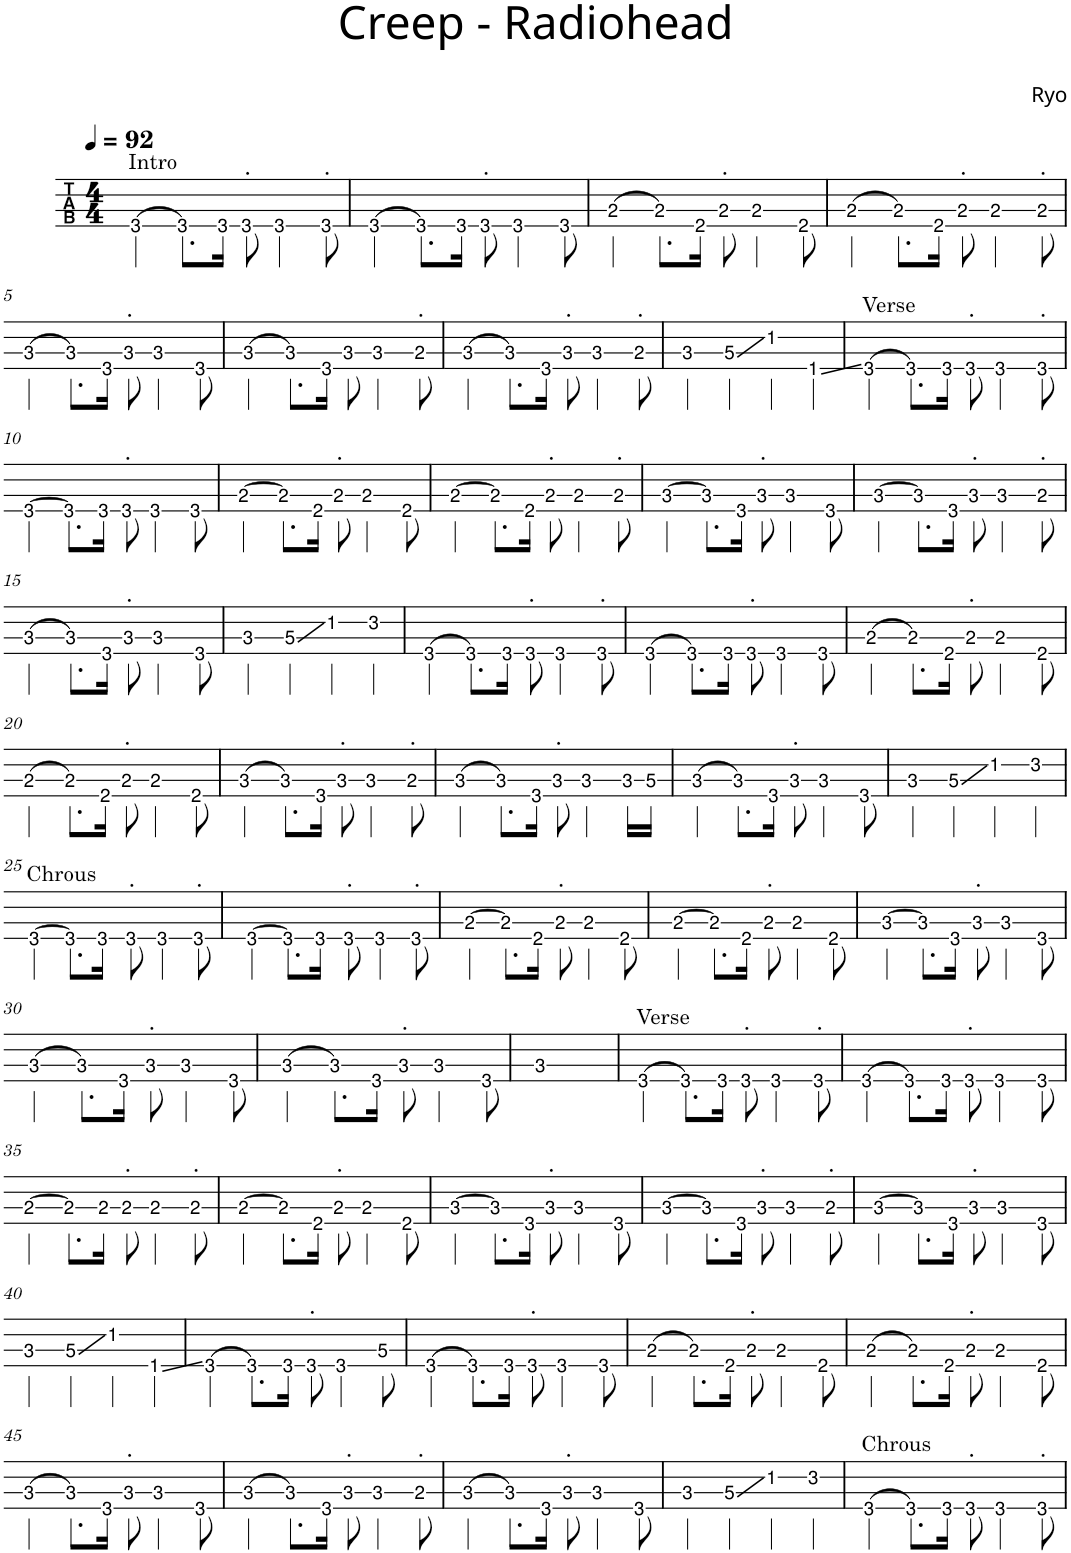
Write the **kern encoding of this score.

**kern	**kern
*part1	*part1
*staff2	*staff1
*I"Bass Guitar	*
*I'B. Guit.	*
*stria5	*stria4
*clefF4	*
*Trd7c12	*Trd7c12
*k[]	*k[]
*M4/4	*M4/4
*MM92	*MM92
=1	=1
!	!LO:TX:a:t=Intro
[4GG	[4GG\
8.GG/L]	8.GG\L]
16GG/Jk	16GG\Jk
8GG'	8GG'\
4GG	4GG\
8GG'	8GG'\
=2	=2
[4GG	[4GG\
8.GG/L]	8.GG\L]
16GG/Jk	16GG\Jk
8GG'	8GG'\
4GG	4GG\
8GG	8GG\
=3	=3
[4BB	[4BB\
8.BB/L]	8.BB\L]
16FF#X/Jk	16FF#\Jk
8BB'	8BB'\
4BB	4BB\
8FF#	8FF#\
=4	=4
[4BB	[4BB\
8.BB/L]	8.BB\L]
16FF#X/Jk	16FF#\Jk
8BB'	8BB'\
4BB	4BB\
8BB'	8BB'\
!!LO:LB:g=z
=5	=5
[4C	[4C\
8.C/L]	8.C\L]
16GG/Jk	16GG\Jk
8C'	8C'\
4C	4C\
8GG	8GG\
=6	=6
[4C	[4C\
8.C/L]	8.C\L]
16GG/Jk	16GG\Jk
8C	8C\
4C	4C\
8BB'	8BB'\
=7	=7
[4C	[4C\
8.C/L]	8.C\L]
16GG/Jk	16GG\Jk
8C'	8C'\
4C	4C\
8BB'	8BB'\
=8	=8
4C	4C\
4D	4D\
4E-X	4E-\
4FF	4FF\
=9	=9
!	!LO:TX:a:t=Verse
[4GG	[4GG\
8.GG/L]	8.GG\L]
16GG/Jk	16GG\Jk
8GG'	8GG'\
4GG	4GG\
8GG'	8GG'\
!!LO:LB:g=z
=10	=10
[4GG	[4GG\
8.GG/L]	8.GG\L]
16GG/Jk	16GG\Jk
8GG'	8GG'\
4GG	4GG\
8GG	8GG\
=11	=11
[4BB	[4BB\
8.BB/L]	8.BB\L]
16FF#X/Jk	16FF#\Jk
8BB'	8BB'\
4BB	4BB\
8FF#	8FF#\
=12	=12
[4BB	[4BB\
8.BB/L]	8.BB\L]
16FF#X/Jk	16FF#\Jk
8BB'	8BB'\
4BB	4BB\
8BB'	8BB'\
=13	=13
[4C	[4C\
8.C/L]	8.C\L]
16GG/Jk	16GG\Jk
8C'	8C'\
4C	4C\
8GG	8GG\
=14	=14
[4C	[4C\
8.C/L]	8.C\L]
16GG/Jk	16GG\Jk
8C'	8C'\
4C	4C\
8BB'	8BB'\
!!LO:LB:g=z
=15	=15
[4C	[4C\
8.C/L]	8.C\L]
16GG/Jk	16GG\Jk
8C'	8C'\
4C	4C\
8GG	8GG\
=16	=16
4C	4C\
4D	4D\
4E-X	4E-\
4F	4F\
=17	=17
[4GG	[4GG\
8.GG/L]	8.GG\L]
16GG/Jk	16GG\Jk
8GG'	8GG'\
4GG	4GG\
8GG'	8GG'\
=18	=18
[4GG	[4GG\
8.GG/L]	8.GG\L]
16GG/Jk	16GG\Jk
8GG'	8GG'\
4GG	4GG\
8GG	8GG\
=19	=19
[4BB	[4BB\
8.BB/L]	8.BB\L]
16FF#X/Jk	16FF#\Jk
8BB'	8BB'\
4BB	4BB\
8FF#	8FF#\
!!LO:LB:g=z
=20	=20
[4BB	[4BB\
8.BB/L]	8.BB\L]
16FF#X/Jk	16FF#\Jk
8BB'	8BB'\
4BB	4BB\
8FF#	8FF#\
=21	=21
[4C	[4C\
8.C/L]	8.C\L]
16GG/Jk	16GG\Jk
8C'	8C'\
4C	4C\
8BB'	8BB'\
=22	=22
[4C	[4C\
8.C/L]	8.C\L]
16GG/Jk	16GG\Jk
8C'	8C'\
4C	4C\
16C/LL	16C\LL
16D/JJ	16D\JJ
=23	=23
[4C	[4C\
8.C/L]	8.C\L]
16GG/Jk	16GG\Jk
8C'	8C'\
4C	4C\
8GG	8GG\
=24	=24
4C	4C\
4D	4D\
4E-X	4E-\
4F	4F\
!!LO:LB:g=z
=25	=25
!	!LO:TX:a:t=Chrous
[4GG	[4GG\
8.GG/L]	8.GG\L]
16GG/Jk	16GG\Jk
8GG'	8GG'\
4GG	4GG\
8GG'	8GG'\
=26	=26
[4GG	[4GG\
8.GG/L]	8.GG\L]
16GG/Jk	16GG\Jk
8GG'	8GG'\
4GG	4GG\
8GG'	8GG'\
=27	=27
[4BB	[4BB\
8.BB/L]	8.BB\L]
16FF#X/Jk	16FF#\Jk
8BB'	8BB'\
4BB	4BB\
8FF#	8FF#\
=28	=28
[4BB	[4BB\
8.BB/L]	8.BB\L]
16FF#X/Jk	16FF#\Jk
8BB'	8BB'\
4BB	4BB\
8FF#	8FF#\
=29	=29
[4C	[4C\
8.C/L]	8.C\L]
16GG/Jk	16GG\Jk
8C'	8C'\
4C	4C\
8GG	8GG\
!!LO:LB:g=z
=30	=30
[4C	[4C\
8.C/L]	8.C\L]
16GG/Jk	16GG\Jk
8C'	8C'\
4C	4C\
8GG	8GG\
=31	=31
[4C	[4C\
8.C/L]	8.C\L]
16GG/Jk	16GG\Jk
8C'	8C'\
4C	4C\
8GG	8GG\
=32	=32
1C	1C
=33	=33
!	!LO:TX:a:t=Verse
[4GG	[4GG\
8.GG/L]	8.GG\L]
16GG/Jk	16GG\Jk
8GG'	8GG'\
4GG	4GG\
8GG'	8GG'\
=34	=34
[4GG	[4GG\
8.GG/L]	8.GG\L]
16GG/Jk	16GG\Jk
8GG'	8GG'\
4GG	4GG\
8GG	8GG\
!!LO:LB:g=z
=35	=35
[4BB	[4BB\
8.BB/L]	8.BB\L]
16BB/Jk	16BB\Jk
8BB'	8BB'\
4BB	4BB\
8BB'	8BB'\
=36	=36
[4BB	[4BB\
8.BB/L]	8.BB\L]
16FF#X/Jk	16FF#\Jk
8BB'	8BB'\
4BB	4BB\
8FF#	8FF#\
=37	=37
[4C	[4C\
8.C/L]	8.C\L]
16GG/Jk	16GG\Jk
8C'	8C'\
4C	4C\
8GG	8GG\
=38	=38
[4C	[4C\
8.C/L]	8.C\L]
16GG/Jk	16GG\Jk
8C'	8C'\
4C	4C\
8BB'	8BB'\
=39	=39
[4C	[4C\
8.C/L]	8.C\L]
16GG/Jk	16GG\Jk
8C'	8C'\
4C	4C\
8GG	8GG\
!!LO:LB:g=z
=40	=40
4C	4C\
4D	4D\
4E-X	4E-\
4FF	4FF\
=41	=41
[4GG	[4GG\
8.GG/L]	8.GG\L]
16GG/Jk	16GG\Jk
8GG'	8GG'\
4GG	4GG\
8D	8D\
=42	=42
[4GG	[4GG\
8.GG/L]	8.GG\L]
16GG/Jk	16GG\Jk
8GG'	8GG'\
4GG	4GG\
8GG	8GG\
=43	=43
[4BB	[4BB\
8.BB/L]	8.BB\L]
16FF#X/Jk	16FF#\Jk
8BB'	8BB'\
4BB	4BB\
8FF#	8FF#\
=44	=44
[4BB	[4BB\
8.BB/L]	8.BB\L]
16FF#X/Jk	16FF#\Jk
8BB'	8BB'\
4BB	4BB\
8FF#	8FF#\
!!LO:LB:g=z
=45	=45
[4C	[4C\
8.C/L]	8.C\L]
16GG/Jk	16GG\Jk
8C'	8C'\
4C	4C\
8GG	8GG\
=46	=46
[4C	[4C\
8.C/L]	8.C\L]
16GG/Jk	16GG\Jk
8C'	8C'\
4C	4C\
8BB'	8BB'\
=47	=47
[4C	[4C\
8.C/L]	8.C\L]
16GG/Jk	16GG\Jk
8C'	8C'\
4C	4C\
8GG	8GG\
=48	=48
4C	4C\
4D	4D\
4E-X	4E-\
4F	4F\
=49	=49
!	!LO:TX:a:t=Chrous
[4GG	[4GG\
8.GG/L]	8.GG\L]
16GG/Jk	16GG\Jk
8GG'	8GG'\
4GG	4GG\
8GG'	8GG'\
=	=
*-	*-
